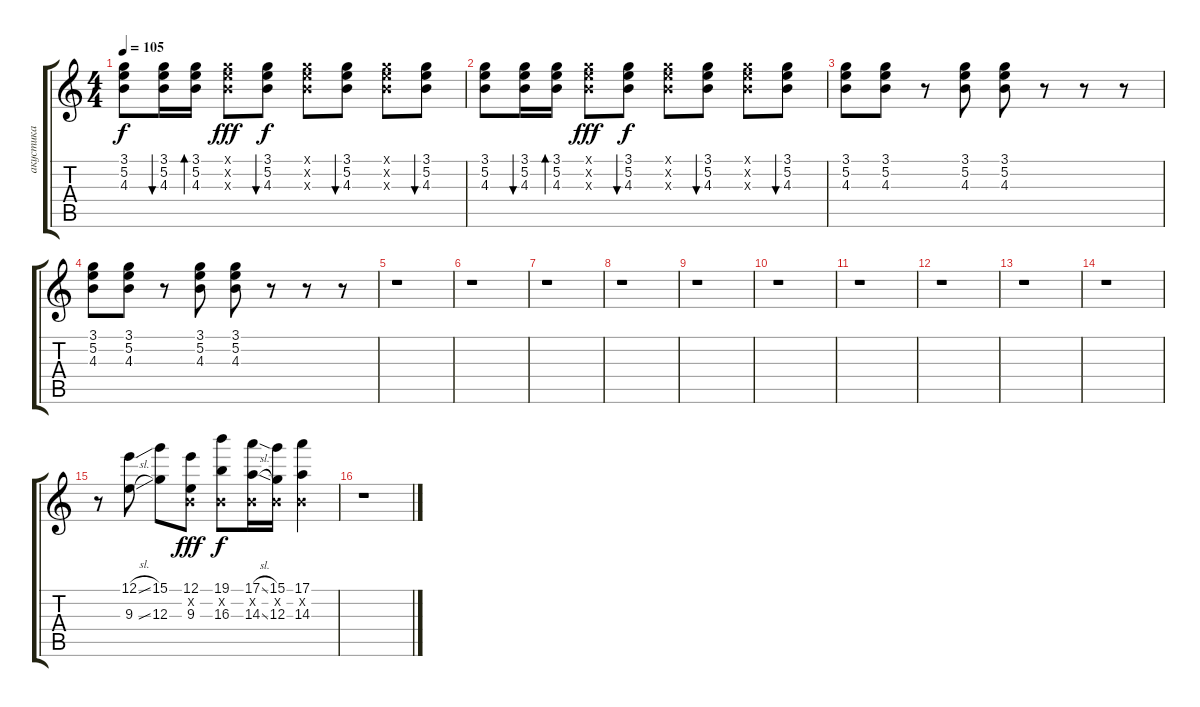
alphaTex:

\track ("акустика" "акустика") {instrument distortionguitar}
\staff {score tabs}
\tuning (E4 B3 G3 D3 A2 E2) {hide}
\ts (4 4)
\tempo 105
\clef g2
\ks c
(3.1 5.2 4.3).8{dy f} (3.1 5.2 4.3).16{bu 240} (3.1 5.2 4.3).16{bd 240} (3.1{x} 5.2{x} 4.3{x}).8{dy fff} (3.1 5.2 4.3).8{bu 240 dy f} (3.1{x} 5.2{x} 4.3{x}).8 (3.1 5.2 4.3).8{bu 240} (3.1{x} 5.2{x} 4.3{x}).8 (3.1 5.2 4.3).8{bu 240} |
(3.1 5.2 4.3).8 (3.1 5.2 4.3).16{bu 240} (3.1 5.2 4.3).16{bd 240} (3.1{x} 5.2{x} 4.3{x}).8{dy fff} (3.1 5.2 4.3).8{bu 240 dy f} (3.1{x} 5.2{x} 4.3{x}).8 (3.1 5.2 4.3).8{bu 240} (3.1{x} 5.2{x} 4.3{x}).8 (3.1 5.2 4.3).8{bu 240} |
(3.1 5.2 4.3).8 (3.1 5.2 4.3).8 r.8 (3.1 5.2 4.3).8 (3.1 5.2 4.3).8 r.8 r.8 r.8 |
(3.1 5.2 4.3).8 (3.1 5.2 4.3).8 r.8 (3.1 5.2 4.3).8 (3.1 5.2 4.3).8 r.8 r.8 r.8 |
r.1 |
r.1 |
r.1 |
r.1 |
r.1 |
r.1 |
r.1 |
r.1 |
r.1 |
r.1 |
r.8{volume 16 balance 8} (12.1{sl} 9.3{sl}).8 (15.1 12.3).8 (12.1 0.2{x} 9.3).8{dy fff} (19.1 0.2{x} 16.3).8{dy f} (17.1{sl} 0.2{x} 14.3{sl}).16 (15.1 0.2{x} 12.3).16 (17.1 0.2{x} 14.3).4 |
r.1
